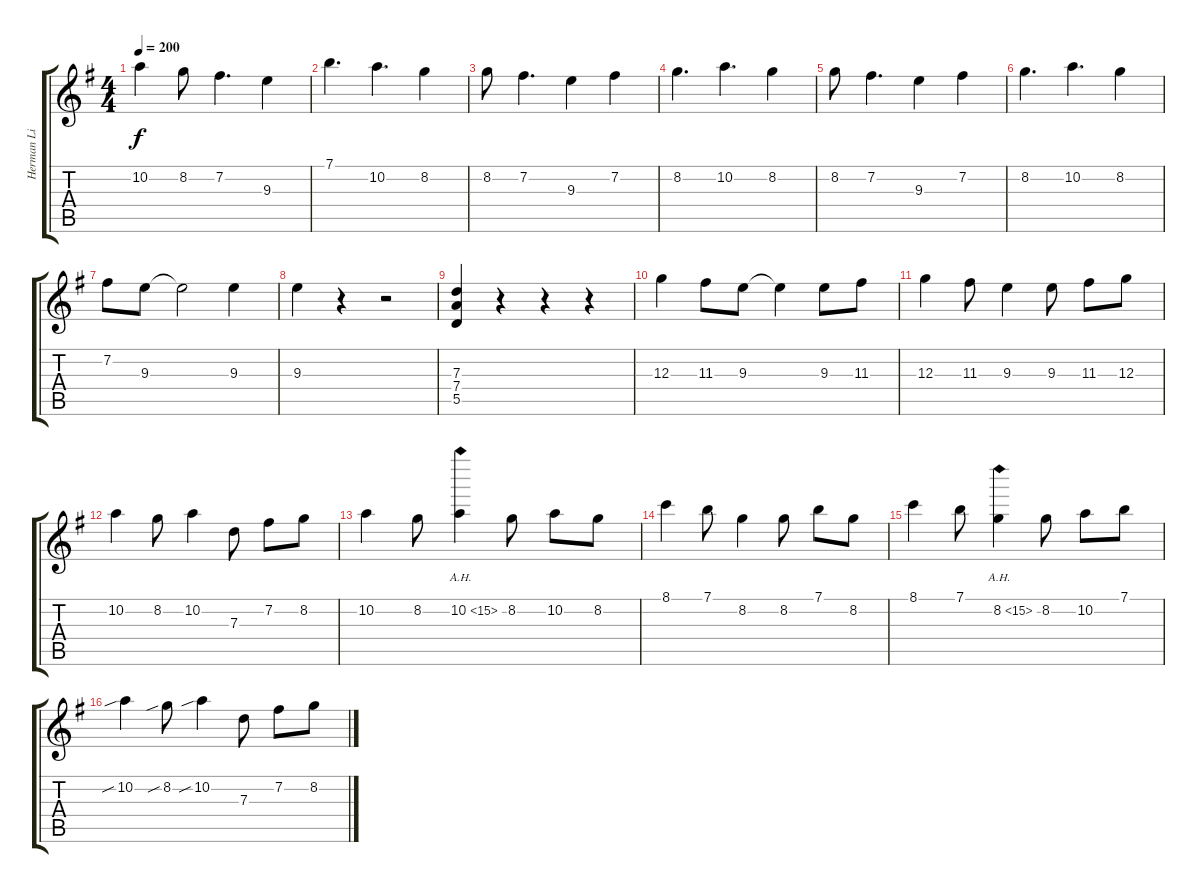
\track ("Herman Li" "Herman Li") {instrument distortionguitar}
\staff {score tabs}
\tuning (E4 B3 G3 D3 A2 E2) {hide}
\ts (4 4)
\tempo 200
\clef g2
\ks g
10.2.4{dy f} 8.2.8 7.2.4{d} 9.3.4 |
7.1.4{d} 10.2.4{d} 8.2.4 |
8.2.8 7.2.4{d} 9.3.4 7.2.4 |
8.2.4{d} 10.2.4{d} 8.2.4 |
8.2.8 7.2.4{d} 9.3.4 7.2.4 |
8.2.4{d} 10.2.4{d} 8.2.4 |
7.2.8 9.3.8 9.3{t}.2 9.3.4 |
9.3.4 r.4 r.2 |
(7.3 7.4 5.5).4 r.4 r.4 r.4 |
12.3.4 11.3.8 9.3.8 9.3{t}.4 9.3.8 11.3.8 |
12.3.4 11.3.8 9.3.4 9.3.8 11.3.8 12.3.8 |
10.2.4 8.2.8 10.2.4 7.3.8 7.2.8 8.2.8 |
10.2.4 8.2.8 10.2{ah 5}.4 8.2.8 10.2.8 8.2.8 |
8.1.4 7.1.8 8.2.4 8.2.8 7.1.8 8.2.8 |
8.1.4 7.1.8 8.2{ah 7}.4 8.2.8 10.2.8 7.1.8 |
10.2{sib}.4 8.2{sib}.8 10.2{sib}.4 7.3.8 7.2.8 8.2.8
